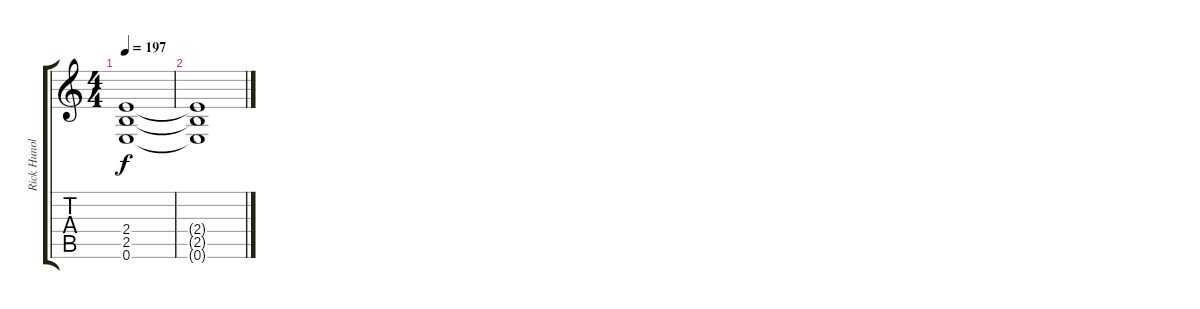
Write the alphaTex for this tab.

\track ("Rick Hunolt" "Rick Hunol") {instrument distortionguitar}
\staff {score tabs}
\tuning (E4 B3 G3 D3 A2 E2) {hide}
\ts (4 4)
\tempo 197
\clef g2
\ks c
(2.4{t} 2.5{t} 0.6{t}).1{dy f} |
(2.4{t} 2.5{t} 0.6{t}).1
